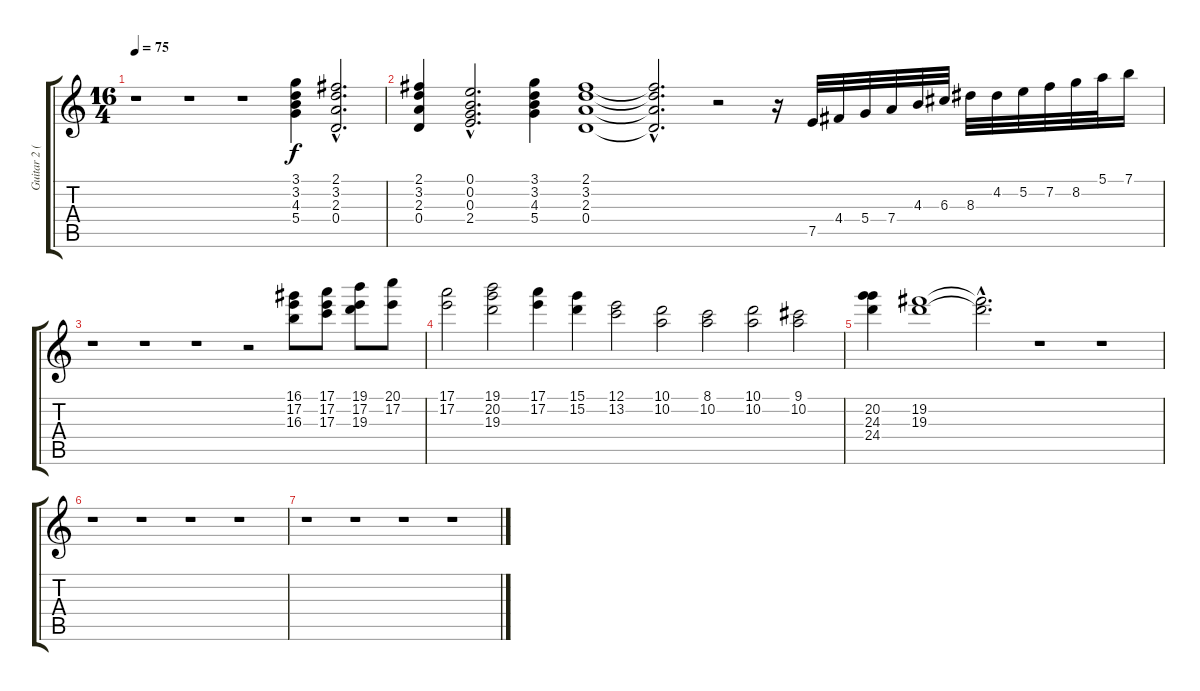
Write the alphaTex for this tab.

\track ("Guitar 2 (Brian May)" "Guitar 2 (") {instrument overdrivenguitar}
\staff {score tabs}
\tuning (E4 B3 G3 D3 A2 E2) {hide}
\ts (16 4)
\tempo 75
\clef g2
\ks c
r.1{dy f} r.1 r.1 (3.1 3.2 4.3 5.4).4 (2.1{hac} 3.2{hac} 2.3{hac} 0.4{hac}).2{d} |
(2.1 3.2 2.3 0.4).4 (0.1{hac} 0.2{hac} 0.3{hac} 2.4{hac}).2{d} (3.1 3.2 4.3 5.4).4 (2.1 3.2 2.3 0.4).1 (2.1{hac t} 3.2{hac t} 2.3{hac t} 0.4{hac t}).2{d} r.2 r.16 7.5.32 4.4.32 5.4.32 7.4.32 4.3.32 6.3.32 8.3.32 4.2.32 5.2.32 7.2.32 8.2.32 5.1.32 7.1.16 |
r.1 r.1 r.1 r.2 (16.1 17.2 16.3).8 (17.1 17.2 17.3).8 (19.1 17.2 19.3).8 (20.1 17.2).8 |
(17.1 17.2).2 (19.1 20.2 19.3).2 (17.1 17.2).4 (15.1 15.2).4 (12.1 13.2).2 (10.1 10.2).2 (8.1 10.2).2 (10.1 10.2).2 (9.1 10.2).2 |
(20.2 24.3 24.4).4 (19.2 19.3).1 (19.2{hac t} 19.3{hac t}).2{d} r.1 r.1 |
r.1 r.1 r.1 r.1 |
r.1 r.1 r.1 r.1
